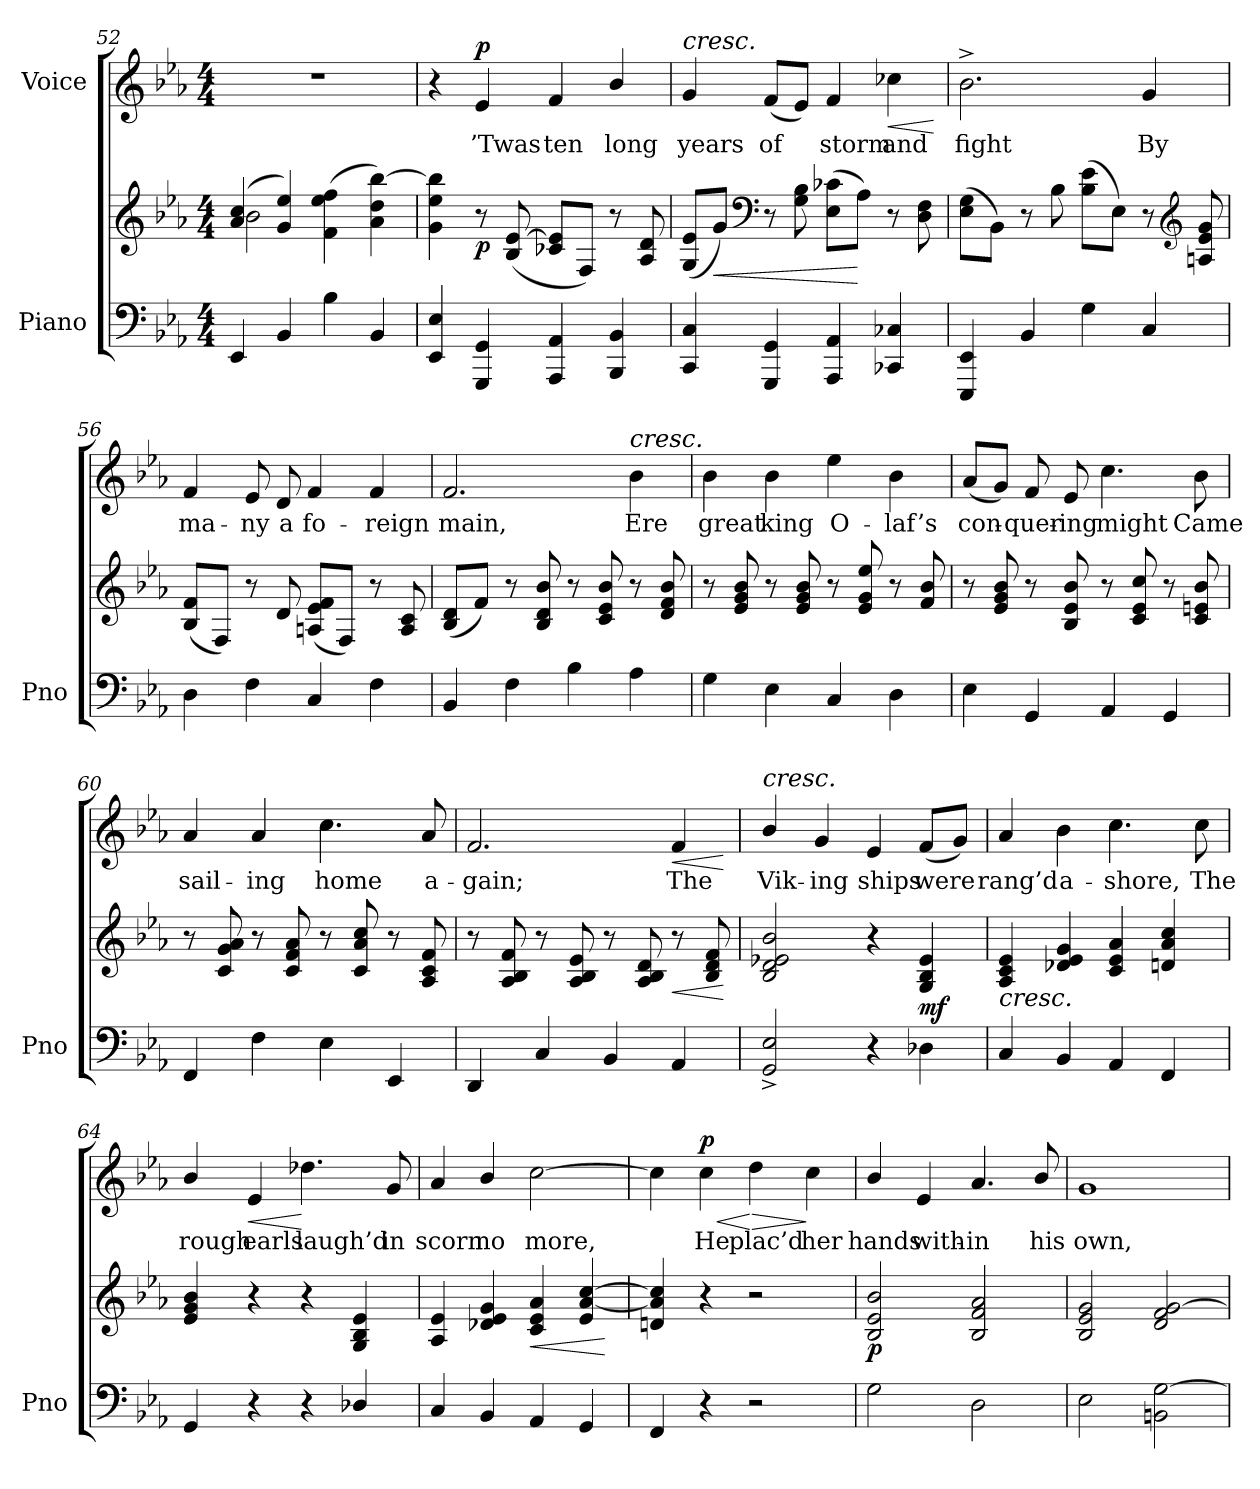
**kern	**kern	**dynam	**kern	**text	**dynam
*part2	*part2	*part2	*part1	*part1	*part1
*staff3	*staff2	*staff2/3	*staff1	*staff1	*staff1
*I"Piano	*	*	*I"Voice	*	*
*I'Pno	*	*	*	*	*
!!LO:PB:g=z
*clefF4	*clefG2	*	*clefG2	*	*
*k[b-e-a-]	*k[b-e-a-]	*	*k[b-e-a-]	*	*
*M4/4	*M4/4	*	*M4/4	*	*
=52	=52	=52	=52	=52	=52
*	*^	*	*	*	*
4EE-/	(>4a-/ 4cc/	2b-\	.	1r	.	.
4BB-/	4g/ 4ee-/)	.	.	.	.	.
4B-\	(>4f\ 4ee-\ 4ff\	2ryy	.	.	.	.
4BB-/	4a-\ 4dd\ [4bb-\)	.	.	.	.	.
*	*v	*v	*	*	*	*
=53	=53	=53	=53	=53	=53
4EE-/ 4E-/	4g\ 4ee-\ 4bb-\]	.	4r	.	.
!	!	!LO:DY:b	!	!LO:LY:b	!LO:DY:a
4GGG/ 4GG/	8r	p	4e-/	’Twas	p
.	(<8B-/ [8e-/	.	.	.	.
!	!	!	!	!LO:LY:b	!
4AAA-/ 4AA-/	8c-X/ 8e-/]L	.	4f/	ten	.
.	8F/J)	.	.	.	.
!	!	!	!	!LO:LY:b	!
4BBB-/ 4BB-/	8r	.	4b-/	long	.
.	8A-/ 8d/	.	.	.	.
!!LO:LB:g=z
=54	=54	=54	=54	=54	=54
!	!	!	!LO:TX:a:i:t=cresc.	!	!
!	!	!	!	!LO:LY:b	!
4CC/ 4C/	(<8G/ 8e-/L	.	4g/	years	.
!	!	!LO:HP:b	!	!	!
.	8g/J)	<	.	.	.
*	*clefF4	*	*	*	*
!	!	!	!	!LO:LY:b	!
4GGG/ 4GG/	8r	.	(<8f/L	of	.
.	8G\ 8B-\	.	8e-/J)	.	.
!	!	!	!	!LO:LY:b	!
4AAA-/ 4AA-/	(>8E-\ 8c-X\L	.	4f/	storm	.
.	8A-\J)	[	.	.	.
!	!	!	!	!LO:LY:b	!LO:HP:b
4CC-X/ 4C-X/	8r	.	4cc-X\	and	<
.	8D\ 8F\	.	.	.	.
.	.	.	.	.	[
=55	=55	=55	=55	=55	=55
!	!	!	!	!LO:LY:b	!
4EEE-/ 4EE-/	(>8E-\ 8G\L	.	2.b-^\	fight	.
.	8BB-\J)	.	.	.	.
4BB-/	8r	.	.	.	.
.	8B-\	.	.	.	.
4G\	(>8B-\ 8e-\L	.	.	.	.
.	8E-\J)	.	.	.	.
!	!	!	!	!LO:LY:b	!
4C/	8r	.	4g/	By	.
*	*clefG2	*	*	*	*
.	8An/ 8e-/ 8g/	.	.	.	.
!!LO:LB:g=z
=56	=56	=56	=56	=56	=56
!	!	!	!	!LO:LY:b	!
4D\	(<8B-/ 8f/L	.	4f/	ma-	.
.	8F/J)	.	.	.	.
!	!	!	!	!LO:LY:b	!
4F\	8r	.	8e-/	-ny	.
!	!	!	!	!LO:LY:b	!
.	8d/	.	8d/	a	.
!	!	!	!	!LO:LY:b	!
4C/	(<8An/ 8e-/ 8f/L	.	4f/	fo-	.
.	8F/J)	.	.	.	.
!	!	!	!	!LO:LY:b	!
4F\	8r	.	4f/	-reign	.
.	8A/ 8c/	.	.	.	.
=57	=57	=57	=57	=57	=57
!	!	!	!	!LO:LY:b	!
4BB-/	(<8B-/ 8d/L	.	2.f/	main,	.
.	8f/J)	.	.	.	.
4F\	8r	.	.	.	.
.	8B-/ 8d/ 8b-/	.	.	.	.
4B-\	8r	.	.	.	.
.	8c/ 8e-/ 8b-/	.	.	.	.
!	!	!	!LO:TX:a:i:t=cresc.	!	!
!	!	!	!	!LO:LY:b	!
4A-\	8r	.	4b-\	Ere	.
.	8d/ 8f/ 8b-/	.	.	.	.
!!LO:LB:g=z
=58	=58	=58	=58	=58	=58
!	!	!	!	!LO:LY:b	!
4G\	8r	.	4b-\	great	.
.	8e-/ 8g/ 8b-/	.	.	.	.
!	!	!	!	!LO:LY:b	!
4E-\	8r	.	4b-\	king	.
.	8e-/ 8g/ 8b-/	.	.	.	.
!	!	!	!	!LO:LY:b	!
4C/	8r	.	4ee-\	O-	.
.	8e-/ 8g/ 8ee-/	.	.	.	.
!	!	!	!	!LO:LY:b	!
4D\	8r	.	4b-\	-laf’s	.
.	8f/ 8b-/	.	.	.	.
=59	=59	=59	=59	=59	=59
!	!	!	!	!LO:LY:b	!
4E-\	8r	.	(<8a-/L	con-	.
.	8e-/ 8g/ 8b-/	.	8g/J)	.	.
!	!	!	!	!LO:LY:b	!
4GG/	8r	.	8f/	-quer-	.
!	!	!	!	!LO:LY:b	!
.	8B-/ 8e-/ 8b-/	.	8e-/	-ing	.
!	!	!	!	!LO:LY:b	!
4AA-/	8r	.	4.cc\	might	.
.	8c/ 8e-/ 8cc/	.	.	.	.
4GG/	8r	.	.	.	.
!	!	!	!	!LO:LY:b	!
.	8c/ 8en/ 8b-/	.	8b-\	Came	.
!!LO:PB:g=z
=60	=60	=60	=60	=60	=60
!	!	!	!	!LO:LY:b	!
4FF/	8r	.	4a-/	sail-	.
.	8c/ 8g/ 8a-/	.	.	.	.
!	!	!	!	!LO:LY:b	!
4F\	8r	.	4a-/	-ing	.
.	8c/ 8f/ 8a-/	.	.	.	.
!	!	!	!	!LO:LY:b	!
4E-\	8r	.	4.cc\	home	.
.	8c/ 8a-/ 8cc/	.	.	.	.
4EE-/	8r	.	.	.	.
!	!	!	!	!LO:LY:b	!
.	8A-/ 8c/ 8f/	.	8a-/	a-	.
=61	=61	=61	=61	=61	=61
!	!	!	!	!LO:LY:b	!
4DD/	8r	.	2.f/	-gain;	.
.	8A-/ 8B-/ 8f/	.	.	.	.
4C/	8r	.	.	.	.
.	8A-/ 8B-/ 8e-/	.	.	.	.
4BB-/	8r	.	.	.	.
.	8A-/ 8B-/ 8d/	.	.	.	.
!	!	!LO:HP:b	!	!LO:LY:b	!LO:HP:b
4AA-/	8r	<	4f/	The	<
.	8B-/ 8d/ 8f/	.	.	.	.
.	.	[	.	.	[
!!LO:LB:g=z
=62	=62	=62	=62	=62	=62
!	!	!	!LO:TX:a:i:t=cresc.	!	!
!	!	!	!	!LO:LY:b	!
2GG/^ 2E-/^	2B-/ 2d/ 2e-X/ 2b-/	.	4b-/	Vik-	.
!	!	!	!	!LO:LY:b	!
.	.	.	4g/	-ing	.
!	!	!	!	!LO:LY:b	!
4r	4r	.	4e-/	ships	.
!	!	!LO:DY:b	!	!LO:LY:b	!
4D-X\	4G/ 4B-/ 4e-/	mf	(<8f/L	were	.
.	.	.	8g/J)	.	.
=63	=63	=63	=63	=63	=63
!	!LO:TX:b:i:t=cresc.	!	!	!	!
!	!	!	!	!LO:LY:b	!
4C/	4A-/ 4c/ 4e-/	.	4a-/	rang’d	.
!	!	!	!	!LO:LY:b	!
4BB-/	4d-X/ 4e-/ 4g/	.	4b-\	a-	.
!	!	!	!	!LO:LY:b	!
4AA-/	4c/ 4e-/ 4a-/	.	4.cc\	-shore,	.
4FF/	4dn/ 4a-/ 4cc/	.	.	.	.
!	!	!	!	!LO:LY:b	!
.	.	.	8cc\	The	.
!!LO:LB:g=z
=64	=64	=64	=64	=64	=64
!	!	!	!	!LO:LY:b	!
4GG/	4e-/ 4g/ 4b-/	.	4b-/	rough	.
!	!	!	!	!LO:LY:b	!LO:HP:b
4r	4r	.	4e-/	earls	<
!	!	!	!	!LO:LY:b	!
4r	4r	.	4.dd-X\	laugh’d	[
4D-X/	4G/ 4B-/ 4e-/	.	.	.	.
!	!	!	!	!LO:LY:b	!
.	.	.	8g/	in	.
=65	=65	=65	=65	=65	=65
!	!	!	!	!LO:LY:b	!
4C/	4A-/ 4e-/	.	4a-/	scorn	.
!	!	!	!	!LO:LY:b	!
4BB-/	4d-X/ 4e-/ 4g/	.	4b-/	no	.
!	!	!LO:HP:b	!	!LO:LY:b	!
4AA-/	4c/ 4e-/ 4a-/	<	[2cc\	more,	.
4GG/	4e-/ [4a-/ [4cc/	.	.	.	.
.	.	[	.	.	.
!!LO:LB:g=z
=66	=66	=66	=66	=66	=66
4FF/	4dn/ 4a-/] 4cc/]	.	4cc\]	.	.
!	!	!	!	!LO:LY:b	!LO:HP:b
!	!	!	!	!	!LO:DY:n=1:a
4r	4r	.	4cc\	He	< p
!	!	!	!	!LO:LY:b	!LO:HP:n=1:b
2r	2r	.	4dd\	plac’d	[ >
!	!	!	!	!LO:LY:b	!
.	.	.	4cc\	her	]
=67	=67	=67	=67	=67	=67
!	!	!LO:DY:b	!	!LO:LY:b	!
2G\	2B-/ 2e-/ 2b-/	p	4b-/	hands	.
!	!	!	!	!LO:LY:b	!
.	.	.	4e-/	with-	.
!	!	!	!	!LO:LY:b	!
2D\	2B-/ 2f/ 2a-/	.	4.a-/	-in	.
!	!	!	!	!LO:LY:b	!
.	.	.	8b-/	his	.
=68	=68	=68	=68	=68	=68
!	!	!	!	!LO:LY:b	!
2E-\	2B-/ 2e-/ 2g/	.	1g	own,	.
2BBn\ [2G\	2d/ 2f/ [2g/	.	.	.	.
=	=	=	=	=	=
*-	*-	*-	*-	*-	*-
